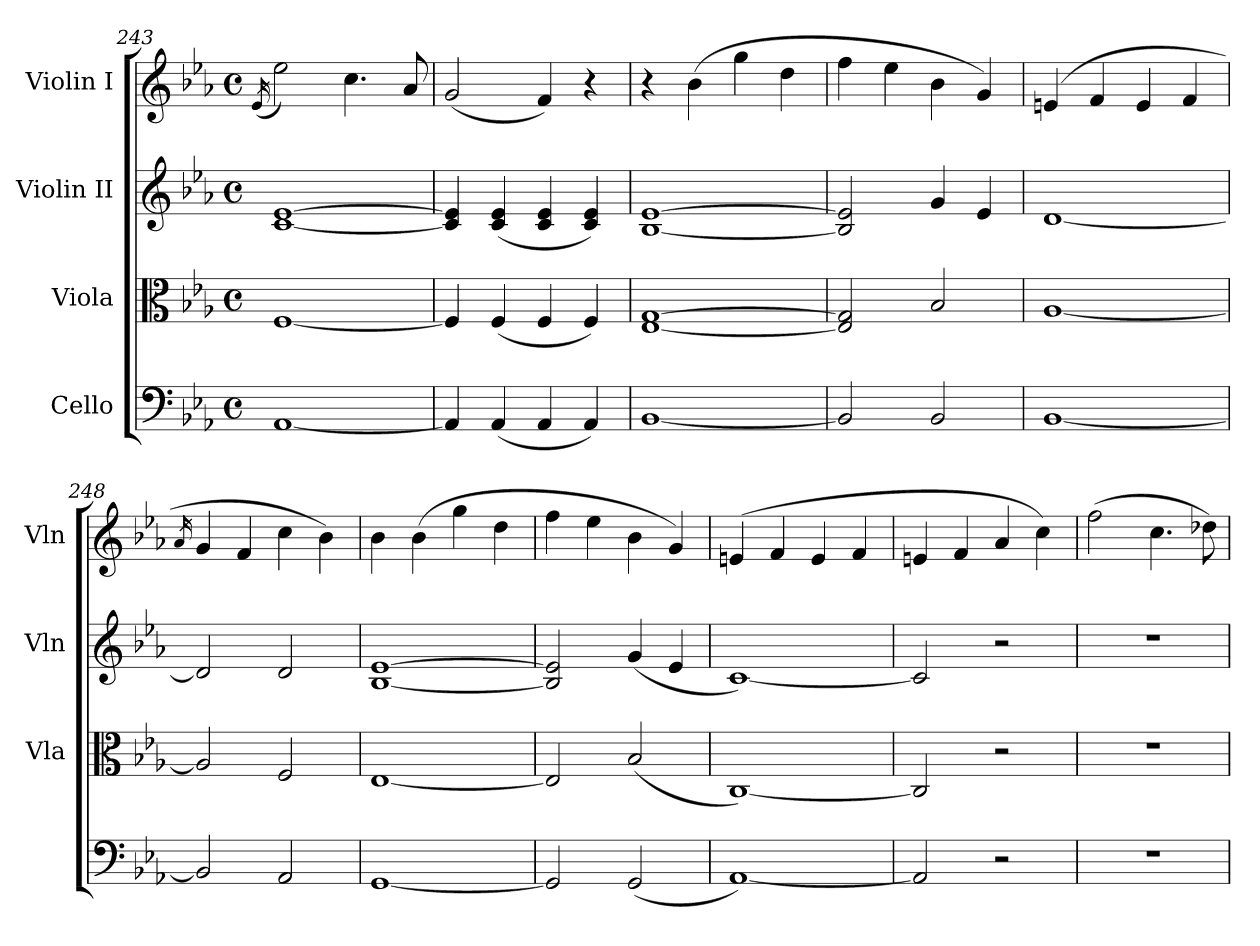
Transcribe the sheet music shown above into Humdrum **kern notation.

**kern	**kern	**kern	**kern
*part4	*part3	*part2	*part1
*staff4	*staff3	*staff2	*staff1
*I"Cello	*I"Viola	*I"Violin II	*I"Violin I
*	*I'Vla	*I'Vln	*I'Vln
*clefF4	*clefC3	*clefG2	*clefG2
*k[b-e-a-]	*k[b-e-a-]	*k[b-e-a-]	*k[b-e-a-]
*M4/4	*M4/4	*M4/4	*M4/4
*met(c)	*met(c)	*met(c)	*met(c)
=243	=243	=243	=243
.	.	.	(<16qe-/
[1AA-	[1F	[1c [1e-	2ee-\)
.	.	.	4.cc\
.	.	.	8a-/
=244	=244	=244	=244
4AA-/]	4F/]	4c/] 4e-/]	(<2g/
(<4AA-/	(<4F/	(<4c/ 4e-/	.
4AA-/	4F/	4c/ 4e-/	4f/)
4AA-/)	4F/)	4c/ 4e-/)	4r
=245	=245	=245	=245
[1BB-	[1E- [1G	[1B- [1e-	4r
.	.	.	(>4b-\
.	.	.	4gg\
.	.	.	4dd\
=246	=246	=246	=246
2BB-/]	2E-/] 2G/]	2B-/] 2e-/]	4ff\
.	.	.	4ee-\
2BB-/	2B-/	4g/	4b-\
.	.	4e-/	4g/)
=247	=247	=247	=247
[1BB-	[1A-	[1d	(>4en/
.	.	.	4f/
.	.	.	4e/
.	.	.	4f/
=248	=248	=248	=248
.	.	.	16qa-/
2BB-/]	2A-/]	2d/]	4g/
.	.	.	4f/
2AA-/	2F/	2d/	4cc\
.	.	.	4b-\)
=249	=249	=249	=249
[1GG	[1E-	[1B- [1e-	4b-\
.	.	.	(>4b-\
.	.	.	4gg\
.	.	.	4dd\
=250	=250	=250	=250
2GG/]	2E-/]	2B-/] 2e-/]	4ff\
.	.	.	4ee-\
(<2GG/	(<2B-/	(<4g/	4b-\
.	.	4e-/	4g/)
!!LO:LB:g=z
=251	=251	=251	=251
[1AA-)	[1C)	[1c)	(>4en/
.	.	.	4f/
.	.	.	4e/
.	.	.	4f/
=252	=252	=252	=252
2AA-/]	2C/]	2c/]	4en/
.	.	.	4f/
2r	2r	2r	4a-/
.	.	.	4cc\)
=253	=253	=253	=253
1r	1r	1r	(>2ff\
.	.	.	4.cc\
.	.	.	8dd-X\)
=	=	=	=
*-	*-	*-	*-
